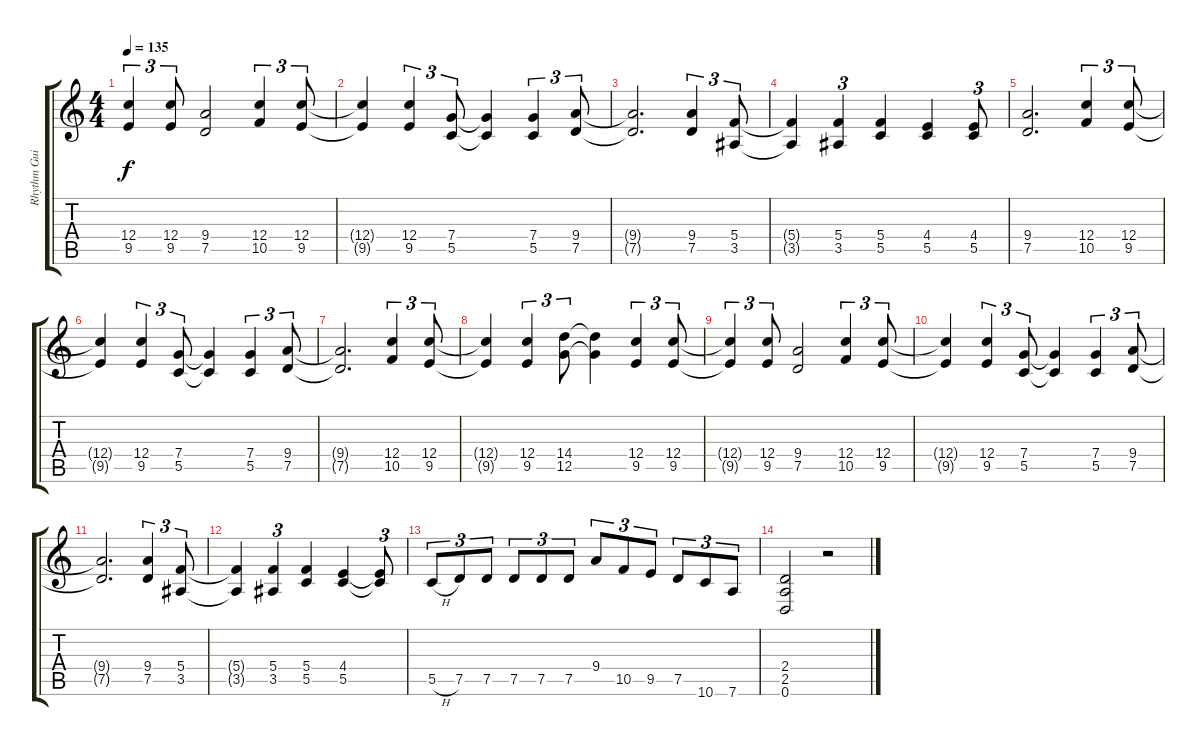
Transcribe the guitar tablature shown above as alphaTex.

\track ("Rhythm Guitar I" "Rhythm Gui") {instrument overdrivenguitar}
\staff {score tabs}
\tuning (D4 A3 F3 C3 G2 D2) {hide}
\ts (4 4)
\tempo 135
\clef g2
\ks c
(12.4{t} 9.5{t}).4{tu (3 2) dy f} (12.4 9.5).8{tu (3 2)} (9.4 7.5).2 (12.4 10.5).4{tu (3 2)} (12.4 9.5).8{tu (3 2)} |
(12.4{t} 9.5{t}).4 (12.4 9.5).4{tu (3 2)} (7.4 5.5).8{tu (3 2)} (7.4{t} 5.5{t}).4 (7.4 5.5).4{tu (3 2)} (9.4 7.5).8{tu (3 2)} |
(9.4{t} 7.5{t}).2{d} (9.4 7.5).4{tu (3 2)} (5.4 3.5).8{tu (3 2)} |
(5.4{t} 3.5{t}).4 (5.4 3.5).4{tu (3 2)} (5.4 5.5).4 (4.4 5.5).4 (4.4 5.5).8{tu (3 2)} |
(9.4 7.5).2{d} (12.4 10.5).4{tu (3 2)} (12.4 9.5).8{tu (3 2)} |
(12.4{t} 9.5{t}).4 (12.4 9.5).4{tu (3 2)} (7.4 5.5).8{tu (3 2)} (7.4{t} 5.5{t}).4 (7.4 5.5).4{tu (3 2)} (9.4 7.5).8{tu (3 2)} |
(9.4{t} 7.5{t}).2{d} (12.4 10.5).4{tu (3 2)} (12.4 9.5).8{tu (3 2)} |
(12.4{t} 9.5{t}).4 (12.4 9.5).4{tu (3 2)} (14.4 12.5).8{tu (3 2)} (14.4{t} 12.5{t}).4 (12.4 9.5).4{tu (3 2)} (12.4 9.5).8{tu (3 2)} |
(12.4{t} 9.5{t}).4{tu (3 2)} (12.4 9.5).8{tu (3 2)} (9.4 7.5).2 (12.4 10.5).4{tu (3 2)} (12.4 9.5).8{tu (3 2)} |
(12.4{t} 9.5{t}).4 (12.4 9.5).4{tu (3 2)} (7.4 5.5).8{tu (3 2)} (7.4{t} 5.5{t}).4 (7.4 5.5).4{tu (3 2)} (9.4 7.5).8{tu (3 2)} |
(9.4{t} 7.5{t}).2{d} (9.4 7.5).4{tu (3 2)} (5.4 3.5).8{tu (3 2)} |
(5.4{t} 3.5{t}).4 (5.4 3.5).4{tu (3 2)} (5.4 5.5).4 (4.4 5.5).4 (4.4{t} 5.5{t}).8{tu (3 2)} |
5.5{h}.8{tu (3 2)} 7.5.8{tu (3 2)} 7.5.8{tu (3 2)} 7.5.8{tu (3 2)} 7.5.8{tu (3 2)} 7.5.8{tu (3 2)} 9.4.8{tu (3 2)} 10.5.8{tu (3 2)} 9.5.8{tu (3 2)} 7.5.8{tu (3 2)} 10.6.8{tu (3 2)} 7.6.8{tu (3 2)} |
(2.4 2.5 0.6).2 r.2
